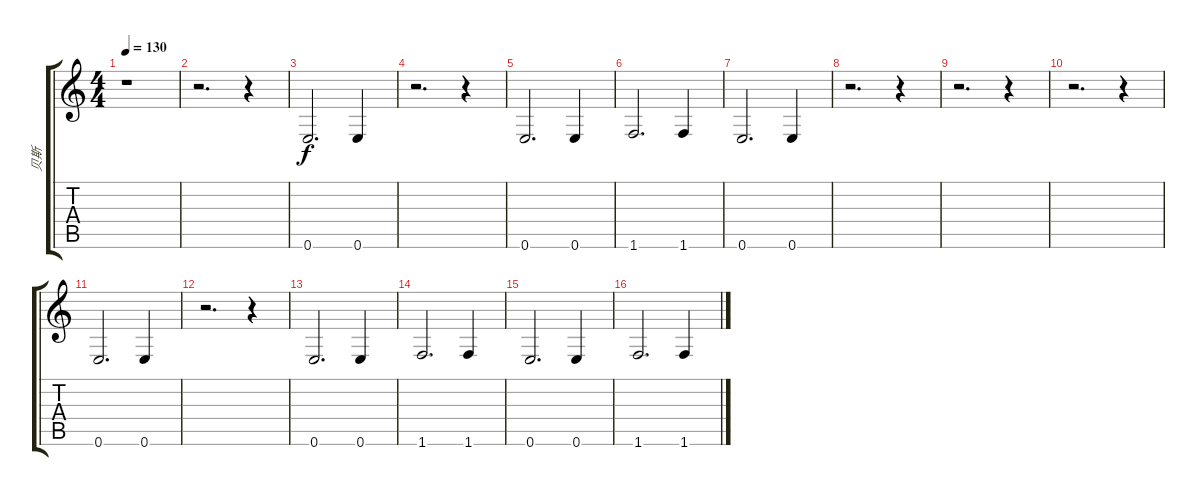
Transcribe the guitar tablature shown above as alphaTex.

\track ("贝斯" "贝斯") {instrument fretlessbass}
\staff {score tabs}
\tuning (E4 B3 G3 D3 A2 E2) {hide}
\ts (4 4)
\tempo 130
\clef g2
\ks c
r.1{dy f} |
r.2{d} r.4 |
0.6.2{d} 0.6.4 |
r.2{d} r.4 |
0.6.2{d txt ""} 0.6.4 |
1.6.2{d} 1.6.4 |
0.6.2{d} 0.6.4 |
r.2{d} r.4 |
r.2{d} r.4 |
r.2{d} r.4 |
0.6.2{d} 0.6.4 |
r.2{d} r.4 |
0.6.2{d} 0.6.4 |
1.6.2{d} 1.6.4 |
0.6.2{d} 0.6.4 |
1.6.2{d} 1.6.4
